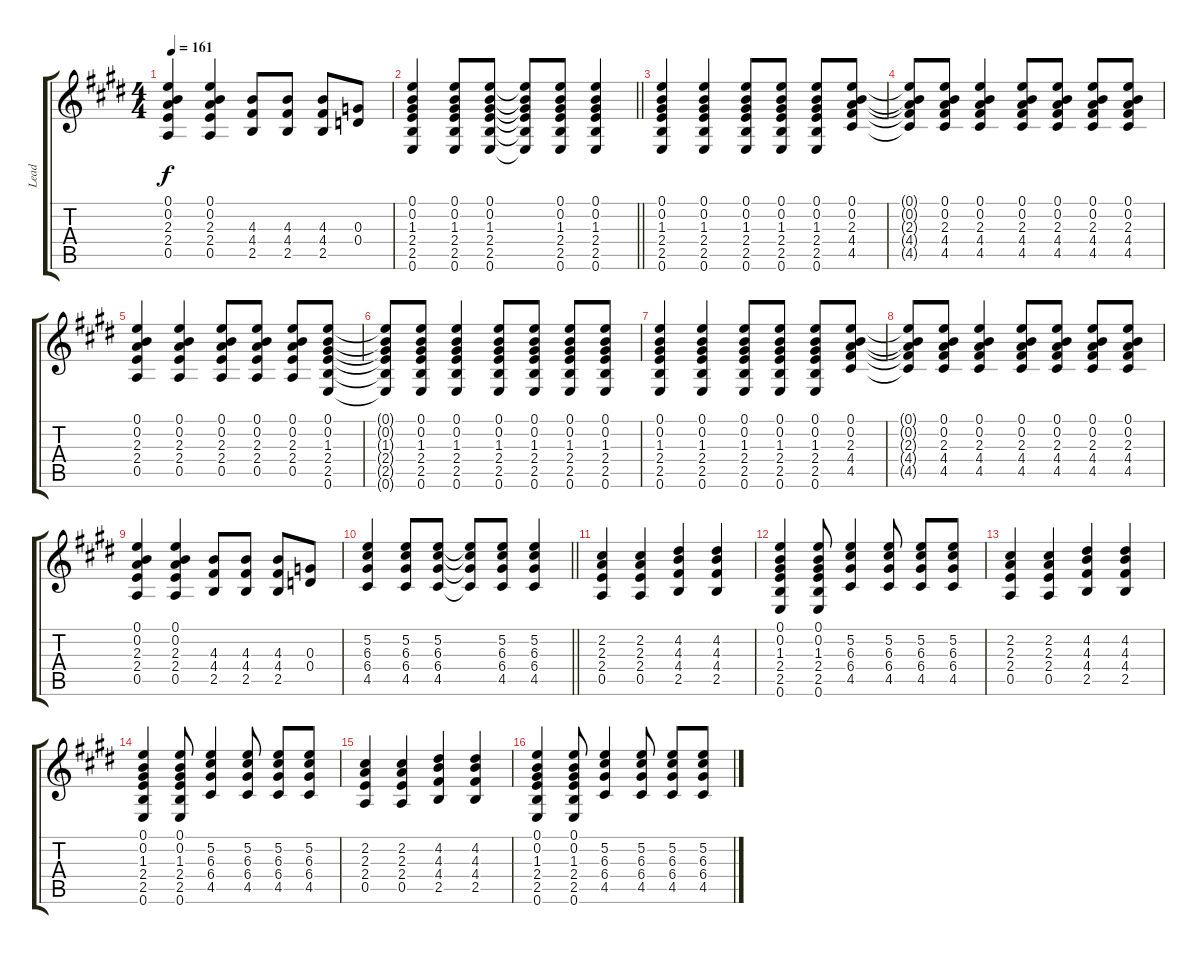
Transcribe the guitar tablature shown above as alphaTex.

\track ("Lead" "Lead") {instrument distortionguitar}
\staff {score tabs}
\tuning (E4 B3 G3 D3 A2 E2) {hide}
\ts (4 4)
\tempo 161
\clef g2
\ks e
(0.1 0.2 2.3 2.4 0.5).4{dy f} (0.1 0.2 2.3 2.4 0.5).4 (4.3 4.4 2.5).8 (4.3 4.4 2.5).8 (4.3 4.4 2.5).8 (0.3 0.4).8 |
\barLineRight lightlight
(0.1 0.2 1.3 2.4 2.5 0.6).4 (0.1 0.2 1.3 2.4 2.5 0.6).8 (0.1 0.2 1.3 2.4 2.5 0.6).8 (0.1{t} 0.2{t} 1.3{t} 2.4{t} 2.5{t} 0.6{t}).8 (0.1 0.2 1.3 2.4 2.5 0.6).8 (0.1 0.2 1.3 2.4 2.5 0.6).4 |
(0.1 0.2 1.3 2.4 2.5 0.6).4 (0.1 0.2 1.3 2.4 2.5 0.6).4 (0.1 0.2 1.3 2.4 2.5 0.6).8 (0.1 0.2 1.3 2.4 2.5 0.6).8 (0.1 0.2 1.3 2.4 2.5 0.6).8 (0.1 0.2 2.3 4.4 4.5).8 |
(0.1{t} 0.2{t} 2.3{t} 4.4{t} 4.5{t}).8 (0.1 0.2 2.3 4.4 4.5).8 (0.1 0.2 2.3 4.4 4.5).4 (0.1 0.2 2.3 4.4 4.5).8 (0.1 0.2 2.3 4.4 4.5).8 (0.1 0.2 2.3 4.4 4.5).8 (0.1 0.2 2.3 4.4 4.5).8 |
(0.1 0.2 2.3 2.4 0.5).4 (0.1 0.2 2.3 2.4 0.5).4 (0.1 0.2 2.3 2.4 0.5).8 (0.1 0.2 2.3 2.4 0.5).8 (0.1 0.2 2.3 2.4 0.5).8 (0.1 0.2 1.3 2.4 2.5 0.6).8 |
(0.1{t} 0.2{t} 1.3{t} 2.4{t} 2.5{t} 0.6{t}).8 (0.1 0.2 1.3 2.4 2.5 0.6).8 (0.1 0.2 1.3 2.4 2.5 0.6).4 (0.1 0.2 1.3 2.4 2.5 0.6).8 (0.1 0.2 1.3 2.4 2.5 0.6).8 (0.1 0.2 1.3 2.4 2.5 0.6).8 (0.1 0.2 1.3 2.4 2.5 0.6).8 |
(0.1 0.2 1.3 2.4 2.5 0.6).4 (0.1 0.2 1.3 2.4 2.5 0.6).4 (0.1 0.2 1.3 2.4 2.5 0.6).8 (0.1 0.2 1.3 2.4 2.5 0.6).8 (0.1 0.2 1.3 2.4 2.5 0.6).8 (0.1 0.2 2.3 4.4 4.5).8 |
(0.1{t} 0.2{t} 2.3{t} 4.4{t} 4.5{t}).8 (0.1 0.2 2.3 4.4 4.5).8 (0.1 0.2 2.3 4.4 4.5).4 (0.1 0.2 2.3 4.4 4.5).8 (0.1 0.2 2.3 4.4 4.5).8 (0.1 0.2 2.3 4.4 4.5).8 (0.1 0.2 2.3 4.4 4.5).8 |
(0.1 0.2 2.3 2.4 0.5).4 (0.1 0.2 2.3 2.4 0.5).4 (4.3 4.4 2.5).8 (4.3 4.4 2.5).8 (4.3 4.4 2.5).8 (0.3 0.4).8 |
\barLineRight lightlight
(5.2 6.3 6.4 4.5).4 (5.2 6.3 6.4 4.5).8 (5.2 6.3 6.4 4.5).8 (5.2{t} 6.3{t} 6.4{t} 4.5{t}).8 (5.2 6.3 6.4 4.5).8 (5.2 6.3 6.4 4.5).4 |
(2.2 2.3 2.4 0.5).4 (2.2 2.3 2.4 0.5).4 (4.2 4.3 4.4 2.5).4 (4.2 4.3 4.4 2.5).4 |
(0.1 0.2 1.3 2.4 2.5 0.6).4 (0.1 0.2 1.3 2.4 2.5 0.6).8 (5.2 6.3 6.4 4.5).4 (5.2 6.3 6.4 4.5).8 (5.2 6.3 6.4 4.5).8 (5.2 6.3 6.4 4.5).8 |
(2.2 2.3 2.4 0.5).4 (2.2 2.3 2.4 0.5).4 (4.2 4.3 4.4 2.5).4 (4.2 4.3 4.4 2.5).4 |
(0.1 0.2 1.3 2.4 2.5 0.6).4 (0.1 0.2 1.3 2.4 2.5 0.6).8 (5.2 6.3 6.4 4.5).4 (5.2 6.3 6.4 4.5).8 (5.2 6.3 6.4 4.5).8 (5.2 6.3 6.4 4.5).8 |
(2.2 2.3 2.4 0.5).4 (2.2 2.3 2.4 0.5).4 (4.2 4.3 4.4 2.5).4 (4.2 4.3 4.4 2.5).4 |
(0.1 0.2 1.3 2.4 2.5 0.6).4 (0.1 0.2 1.3 2.4 2.5 0.6).8 (5.2 6.3 6.4 4.5).4 (5.2 6.3 6.4 4.5).8 (5.2 6.3 6.4 4.5).8 (5.2 6.3 6.4 4.5).8
